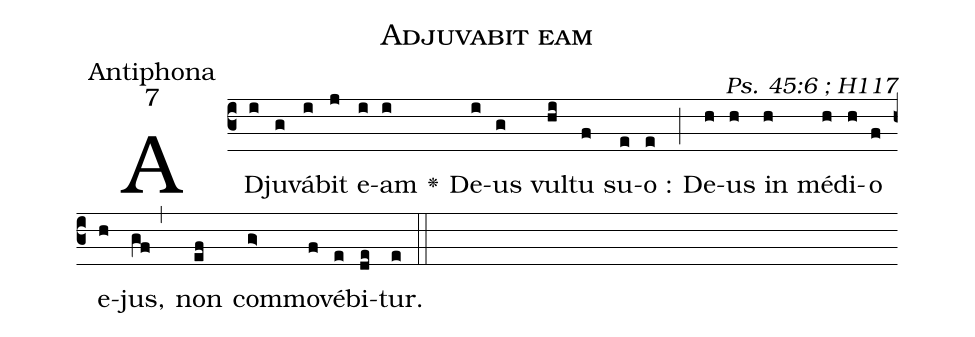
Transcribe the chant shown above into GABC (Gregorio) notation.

name:Adjuvabit eam;
office-part:Antiphona;
mode:7;
commentary:Ps. 45:6 ; H117;
%%
(c3)AD(i)ju(g)vá(i)bit(j) e(i)am(i) <v>\greheightstar</v>() De(i)us(g) vul(hi)tu(f) su(e)o :(e) (;) De(h)us(h) in(h) mé(h)di(h)o(f) e(h)jus,(gf,) non(ef) com(g>)mo(f)vé(e)bi(de)tur.(e) (::)
